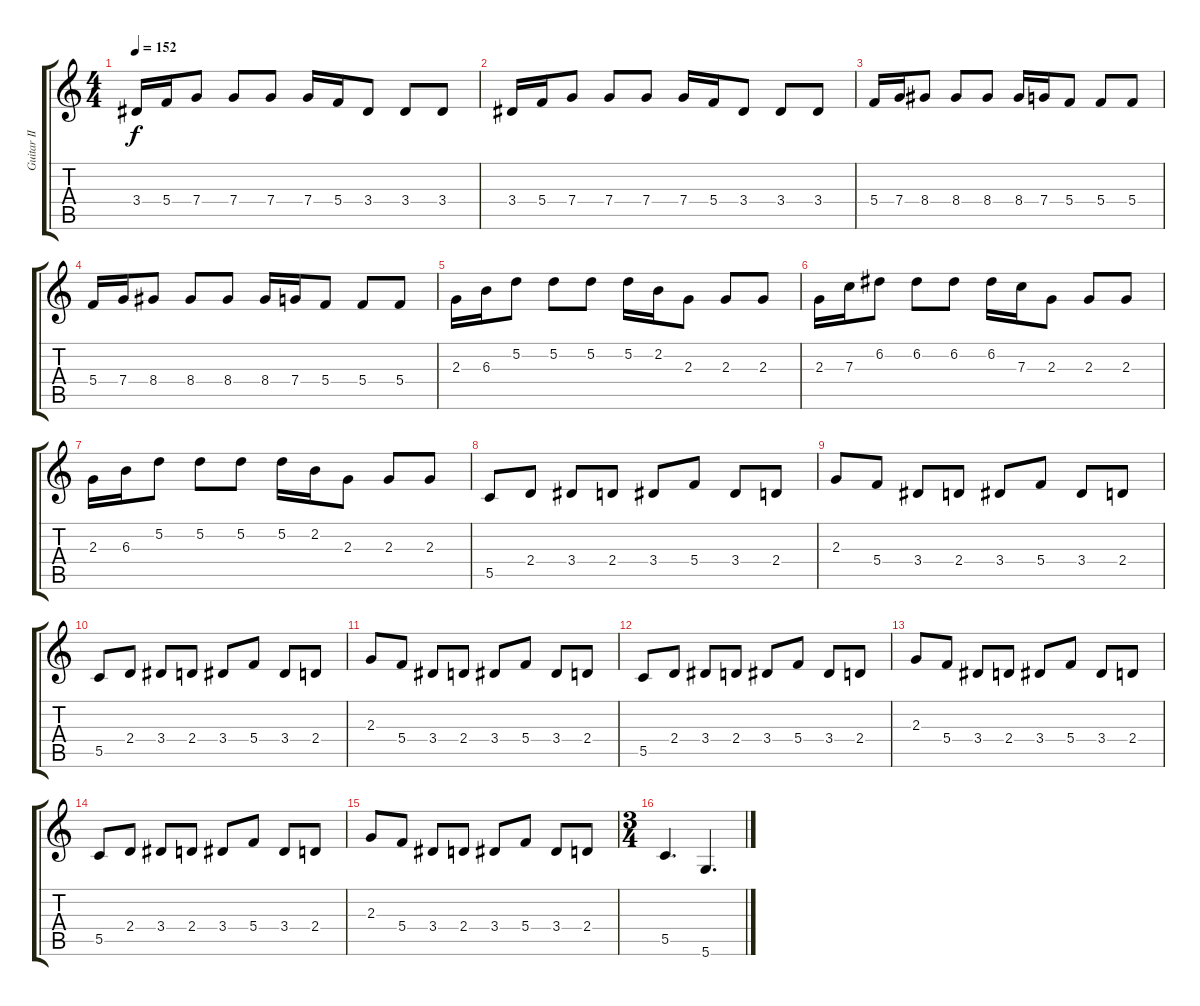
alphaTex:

\track ("Guitar II" "Guitar II") {instrument distortionguitar}
\staff {score tabs}
\tuning (D4 A3 F3 C3 G2 D2) {hide}
\ts (4 4)
\tempo 152
\clef g2
\ks c
3.4.16{dy f} 5.4.16 7.4.8 7.4.8 7.4.8 7.4.16 5.4.16 3.4.8 3.4.8 3.4.8 |
3.4.16 5.4.16 7.4.8 7.4.8 7.4.8 7.4.16 5.4.16 3.4.8 3.4.8 3.4.8 |
5.4.16 7.4.16 8.4.8 8.4.8 8.4.8 8.4.16 7.4.16 5.4.8 5.4.8 5.4.8 |
5.4.16 7.4.16 8.4.8 8.4.8 8.4.8 8.4.16 7.4.16 5.4.8 5.4.8 5.4.8 |
2.3.16 6.3.16 5.2.8 5.2.8 5.2.8 5.2.16 2.2.16 2.3.8 2.3.8 2.3.8 |
2.3.16 7.3.16 6.2.8 6.2.8 6.2.8 6.2.16 7.3.16 2.3.8 2.3.8 2.3.8 |
2.3.16 6.3.16 5.2.8 5.2.8 5.2.8 5.2.16 2.2.16 2.3.8 2.3.8 2.3.8 |
5.5.8 2.4.8 3.4.8 2.4.8 3.4.8 5.4.8 3.4.8 2.4.8 |
2.3.8 5.4.8 3.4.8 2.4.8 3.4.8 5.4.8 3.4.8 2.4.8 |
5.5.8 2.4.8 3.4.8 2.4.8 3.4.8 5.4.8 3.4.8 2.4.8 |
2.3.8 5.4.8 3.4.8 2.4.8 3.4.8 5.4.8 3.4.8 2.4.8 |
5.5.8 2.4.8 3.4.8 2.4.8 3.4.8 5.4.8 3.4.8 2.4.8 |
2.3.8 5.4.8 3.4.8 2.4.8 3.4.8 5.4.8 3.4.8 2.4.8 |
5.5.8 2.4.8 3.4.8 2.4.8 3.4.8 5.4.8 3.4.8 2.4.8 |
2.3.8 5.4.8 3.4.8 2.4.8 3.4.8 5.4.8 3.4.8 2.4.8 |
\ts (3 4)
5.5.4{d} 5.6.4{d}
